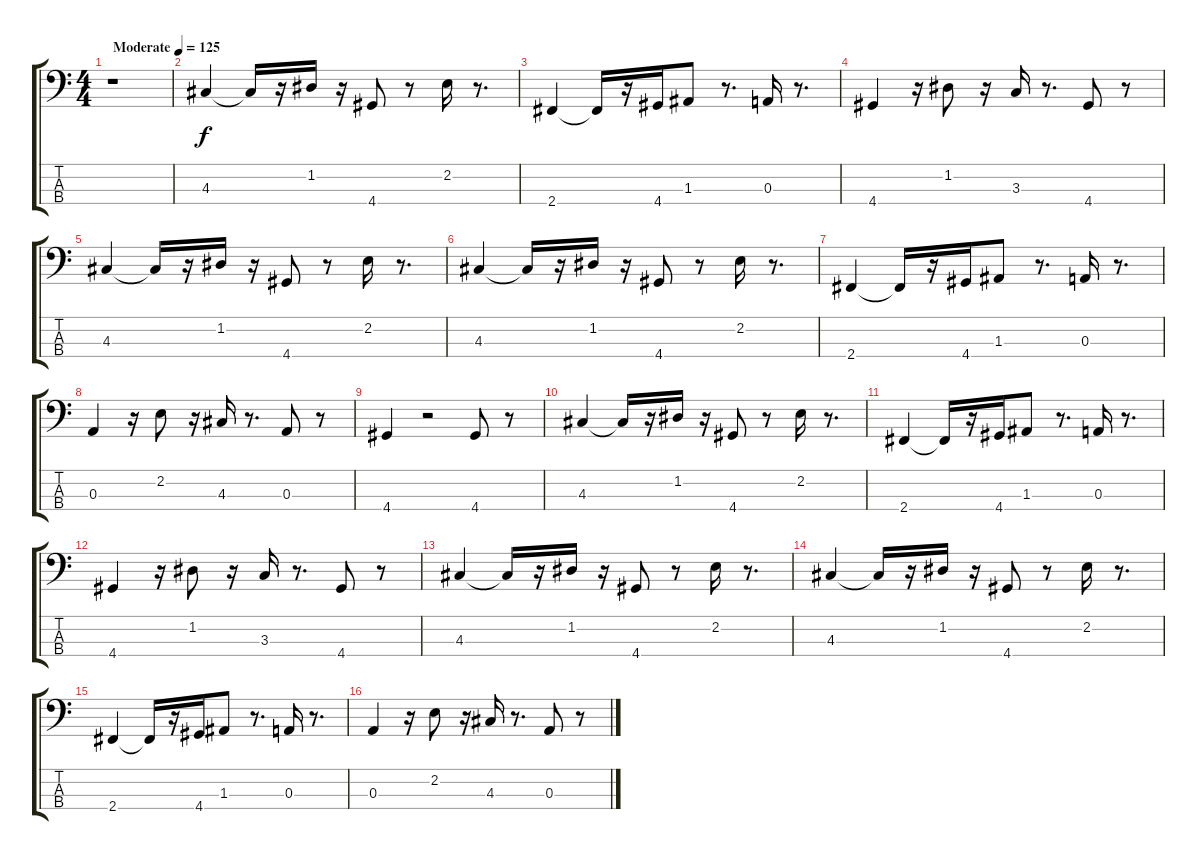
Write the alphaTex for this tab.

\track "" {instrument electricbassfinger}
\staff {score tabs}
\tuning (G2 D2 A1 E1) {hide}
\ts (4 4)
\tempo (125 "Moderate")
\clef f4
\ks c
r.1{dy f instrument electricbassfinger} |
4.3.4 4.3{t}.16 r.16 1.2.16 r.16 4.4.8 r.8 2.2.16 r.8{d} |
2.4.4 2.4{t}.16 r.16 4.4.16 1.3.8 r.8{d} 0.3.16 r.8{d} |
4.4.4 r.16 1.2.8 r.16 3.3.16 r.8{d} 4.4.8 r.8 |
4.3.4 4.3{t}.16 r.16 1.2.16 r.16 4.4.8 r.8 2.2.16 r.8{d} |
4.3.4 4.3{t}.16 r.16 1.2.16 r.16 4.4.8 r.8 2.2.16 r.8{d} |
2.4.4 2.4{t}.16 r.16 4.4.16 1.3.8 r.8{d} 0.3.16 r.8{d} |
0.3.4 r.16 2.2.8 r.16 4.3.16 r.8{d} 0.3.8 r.8 |
4.4.4 r.2 4.4.8 r.8 |
4.3.4 4.3{t}.16 r.16 1.2.16 r.16 4.4.8 r.8 2.2.16 r.8{d} |
2.4.4 2.4{t}.16 r.16 4.4.16 1.3.8 r.8{d} 0.3.16 r.8{d} |
4.4.4 r.16 1.2.8 r.16 3.3.16 r.8{d} 4.4.8 r.8 |
4.3.4 4.3{t}.16 r.16 1.2.16 r.16 4.4.8 r.8 2.2.16 r.8{d} |
4.3.4 4.3{t}.16 r.16 1.2.16 r.16 4.4.8 r.8 2.2.16 r.8{d} |
2.4.4 2.4{t}.16 r.16 4.4.16 1.3.8 r.8{d} 0.3.16 r.8{d} |
0.3.4 r.16 2.2.8 r.16 4.3.16 r.8{d} 0.3.8 r.8
